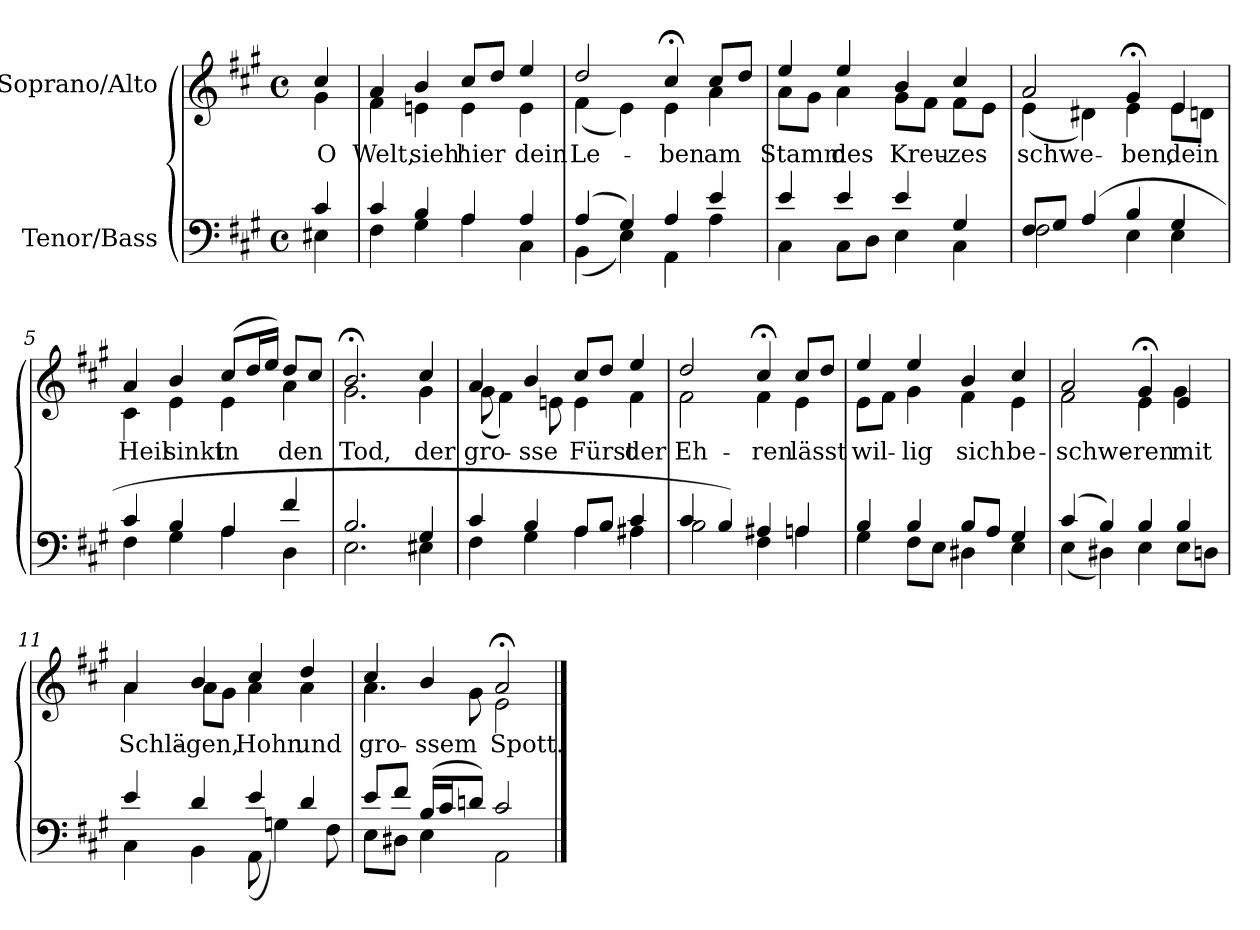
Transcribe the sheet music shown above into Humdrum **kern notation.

**kern	**kern	**text
*part2	*part1	*part1
*staff2	*staff1	*staff1
*I"Tenor/Bass	*I"Soprano/Alto	*
*clefF4	*clefG2	*
*k[f#c#g#]	*k[f#c#g#]	*
*M4/4	*M4/4	*
*met(c)	*met(c)	*
=	=	=
*^	*	*
!	!	!	!LO:LY:b
*	*	*^	*
4c#/	4E#X\	4cc#/	4g#\	O
=1	=1	=1	=1	=1
!	!	!	!	!LO:LY:b
4c#/	4F#\	4a/	4f#\	Welt,
!	!	!	!	!LO:LY:b
4B/	4G#\	4b/	4en\	sieh'
!	!	!	!	!LO:LY:b
4A/	4A\	8cc#/L	4e\	hier
.	.	8dd/J	.	.
!	!	!	!	!LO:LY:b
4A/	4C#\	4ee/	4e\	dein
=2	=2	=2	=2	=2
!	!	!	!	!LO:LY:b
(4A/	(4BB\	2dd/	(4f#\	Le-
4G#/)	4E\)	.	4e\)	.
!	!	!	!	!LO:LY:b
4A/	4AA\	4cc#;</	4e\	-ben
!	!	!	!	!LO:LY:b
4e/	4A\	8cc#/L	4a\	am
.	.	8dd/J	.	.
=3	=3	=3	=3	=3
!	!	!	!	!LO:LY:b
4e/	4C#\	4ee/	8a\L	Stamm
.	.	.	8g#\J	.
!	!	!	!	!LO:LY:b
4e/	8C#\L	4ee/	4a\	des
.	8D\J	.	.	.
!	!	!	!	!LO:LY:b
4e/	4E\	4b/	8g#\L	Kreu-
.	.	.	8f#\J	.
!	!	!	!	!LO:LY:b
4G#/	4C#\	4cc#/	8f#\L	-zes
.	.	.	8e\J	.
=4	=4	=4	=4	=4
!	!	!	!	!LO:LY:b
8F#/L	(2F#\	2a/	(4e\	schwe-
8G#/J	.	.	.	.
(4A/	.	.	4d#X\)	.
!	!	!	!	!LO:LY:b
4B/	4E\	4g#;</	4e\	-ben,
!	!	!	!	!LO:LY:b
4G#/	4E\	4e/	8e\L	dein
.	.	.	8dn\J	.
!!LO:LB:g=z	!!
=5	=5	=5	=5	=5
!	!	!	!	!LO:LY:b
4c#/	4F#\	4a/	4c#\	Heil
!	!	!	!	!LO:LY:b
4B/	4G#\	4b/	4e\	sinkt
!	!	!	!	!LO:LY:b
4A/	4A\	(8cc#/L	4e\	in
.	.	16dd/L	.	.
.	.	16ee/JJ)	.	.
!	!	!	!	!LO:LY:b
4f#/	4D\	8dd/L	4a\	den
.	.	8cc#/J	.	.
=6	=6	=6	=6	=6
!	!	!	!	!LO:LY:b
2.B/	2.E\	2.b;</	2.g#\	Tod,
!	!	!	!	!LO:LY:b
4G#/	4E#X\	4cc#/	4g#\	der
=7	=7	=7	=7	=7
!	!	!	!	!LO:LY:b
4c#/	4F#\	4a/	(8g#\	gro-
.	.	.	4f#\)	.
!	!	!	!	!LO:LY:b
4B/	4G#\	4b/	.	sse
.	.	.	8en\	.
!	!	!	!	!LO:LY:b
8A/L	4A\	8cc#/L	4e\	Fürst
8B/J	.	8dd/J	.	.
!	!	!	!	!LO:LY:b
4c#/	4A#X\	4ee/	4f#\	der
=8	=8	=8	=8	=8
!	!	!	!	!LO:LY:b
4c#/	2B\	2dd/	2f#\	Eh-
4B/)	.	.	.	.
!	!	!	!	!LO:LY:b
4A#X/	4F#\	4cc#;</	4f#\	-ren
!	!	!	!	!LO:LY:b
4An/	4A\	8cc#/L	4e\	lässt
.	.	8dd/J	.	.
!!LO:LB:g=z	!!
=9	=9	=9	=9	=9
!	!	!	!	!LO:LY:b
4B/	4G#\	4ee/	8e\L	wil-
.	.	.	8f#\J	.
!	!	!	!	!LO:LY:b
4B/	8F#\L	4ee/	4g#\	-lig
.	8E\J	.	.	.
!	!	!	!	!LO:LY:b
8B/L	4D#X\	4b/	4f#\	sich
8A/J	.	.	.	.
!	!	!	!	!LO:LY:b
4G#/	4E\	4cc#/	4e\	be-
=10	=10	=10	=10	=10
!	!	!	!	!LO:LY:b
(4c#/	(4E\	2a/	2f#\	-schwe-
4B/)	4D#X\)	.	.	.
!	!	!	!	!LO:LY:b
4B/	4E\	4g#;</	4e\	-ren
!	!	!	!	!LO:LY:b
4B/	8E\L	4e/	4g#\	mit
.	8Dn\J	.	.	.
=11	=11	=11	=11	=11
!	!	!	!	!LO:LY:b
4e/	4C#\	4a/	4a\	Schlä-
!	!	!	!	!LO:LY:b
4d/	4BB\	4b/	8a\L	-gen,
.	.	.	8g#\J	.
!	!	!	!	!LO:LY:b
4e/	(8AA\	4cc#/	4a\	Hohn
.	4Gn\)	.	.	.
!	!	!	!	!LO:LY:b
4d/	.	4dd/	4a\	und
.	8F#\	.	.	.
=12	=12	=12	=12	=12
!	!	!	!	!LO:LY:b
8e/L	8E\L	4cc#/	4.a\	gro-
8f#/J	8D#X\J	.	.	.
!	!	!	!	!LO:LY:b
(16B/LL	4E\	4b/	.	-ssem
16c#/J	.	.	.	.
8dn/J)	.	.	8g#\	.
!	!	!	!	!LO:LY:b
2c#/	2AA\	2a;</	2e\	Spott.
*v	*v	*	*	*
*	*v	*v	*
==	==	==
*-	*-	*-
